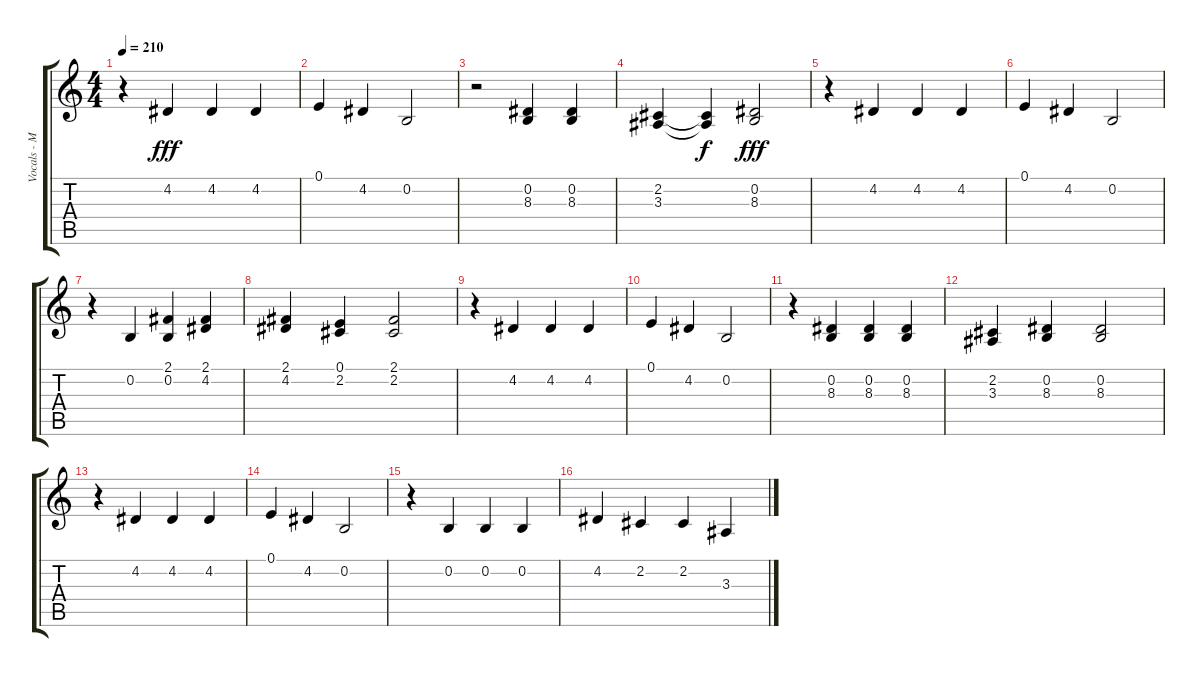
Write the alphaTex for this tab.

\track ("Vocals - Mark Hoppus" "Vocals - M") {instrument tenorsax}
\staff {score tabs}
\tuning (E4 B3 G3 D3 A2 E2) {hide}
\ts (4 4)
\tempo 210
\clef g2
\ks c
r.4{dy fff} 4.2.4 4.2.4 4.2.4 |
0.1.4 4.2.4 0.2.2 |
r.2 (0.2 8.3).4 (0.2 8.3).4 |
(2.2 3.3).4 (2.2{t} 3.3{t}).4{dy f} (0.2 8.3).2{dy fff} |
r.4 4.2.4 4.2.4 4.2.4 |
0.1.4 4.2.4 0.2.2 |
r.4 0.2.4 (2.1 0.2).4 (2.1 4.2).4 |
(2.1 4.2).4 (0.1 2.2).4 (2.1 2.2).2 |
r.4 4.2.4 4.2.4 4.2.4 |
0.1.4 4.2.4 0.2.2 |
r.4 (0.2 8.3).4 (0.2 8.3).4 (0.2 8.3).4 |
(2.2 3.3).4 (0.2 8.3).4 (0.2 8.3).2 |
r.4 4.2.4 4.2.4 4.2.4 |
0.1.4 4.2.4 0.2.2 |
r.4 0.2.4 0.2.4 0.2.4 |
4.2.4 2.2.4 2.2.4 3.3.4
